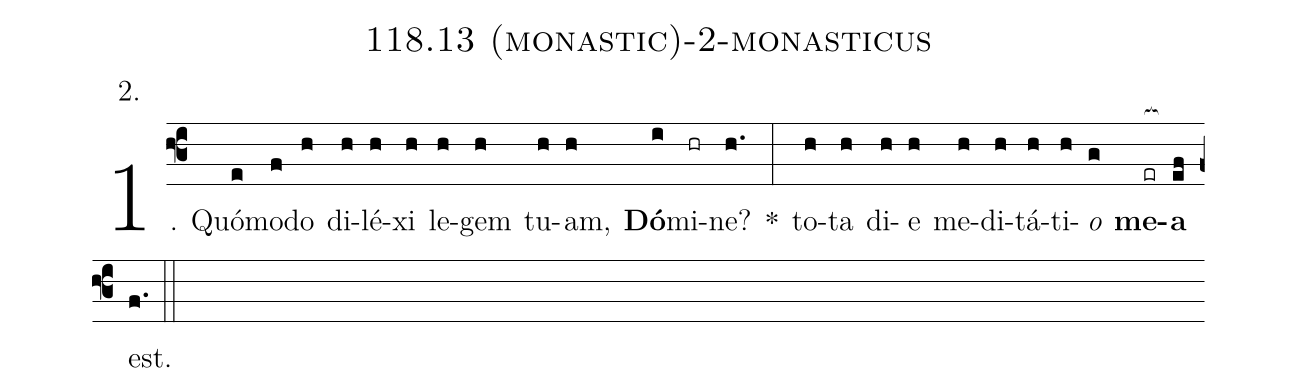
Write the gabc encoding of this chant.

name: 118.13 (monastic)-2-monasticus;
annotation: 2.;
%%
(f3)1. Quó(e)mo(f)do(h) di(h)lé(h)xi(h) le(h)gem(h) tu(h)am,(h) <b>Dó</b>(i)mi(hr)ne?(h.) *(:) to(h)ta(h) di(h)e(h) me(h)di(h)tá(h)ti(h)<i>o</i>(g) <b>me</b>(er[ocb:1{])<b>a</b>(ef[ocb:0}]) est.(f.) (::)
